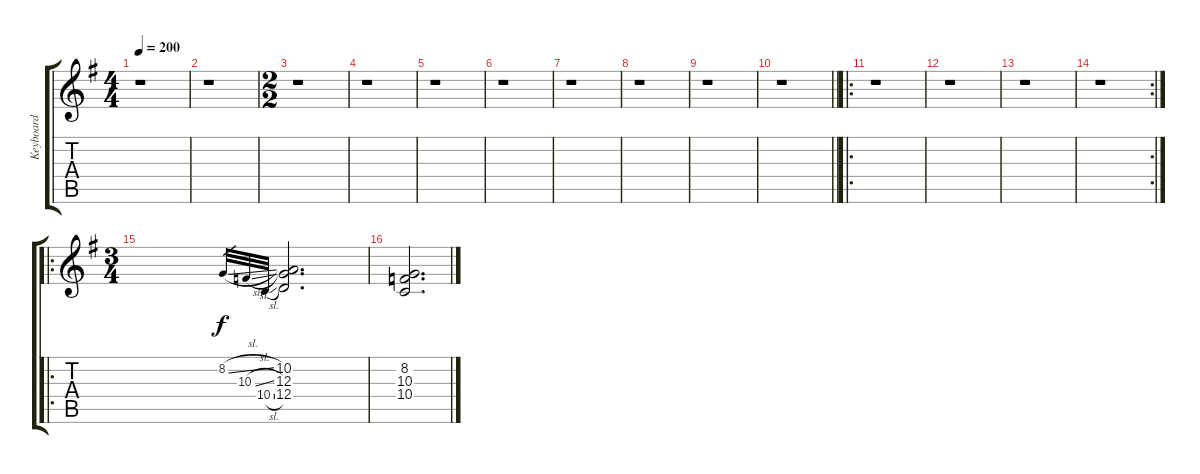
\track ("Keyboard" "Keyboard") {instrument drawbarorgan}
\staff {score tabs}
\tuning (E4 B3 G3 D3 A2 E2) {hide}
\ts (4 4)
\tempo 200
\clef g2
\ks g
r.1{dy f} |
r.1 |
\ts (2 2)
r.1 |
r.1 |
r.1 |
r.1 |
r.1 |
r.1 |
r.1 |
\barLineRight lightlight
r.1 |
\ro
r.1 |
r.1 |
r.1 |
\rc 2
r.1 |
\ro
\ts (3 4)
8.2{sl}.32{gr} 10.3{sl}.32{gr} 10.4{sl}.32{gr} (10.2 12.3 12.4).2{d} |
(8.2 10.3 10.4).2{d}
